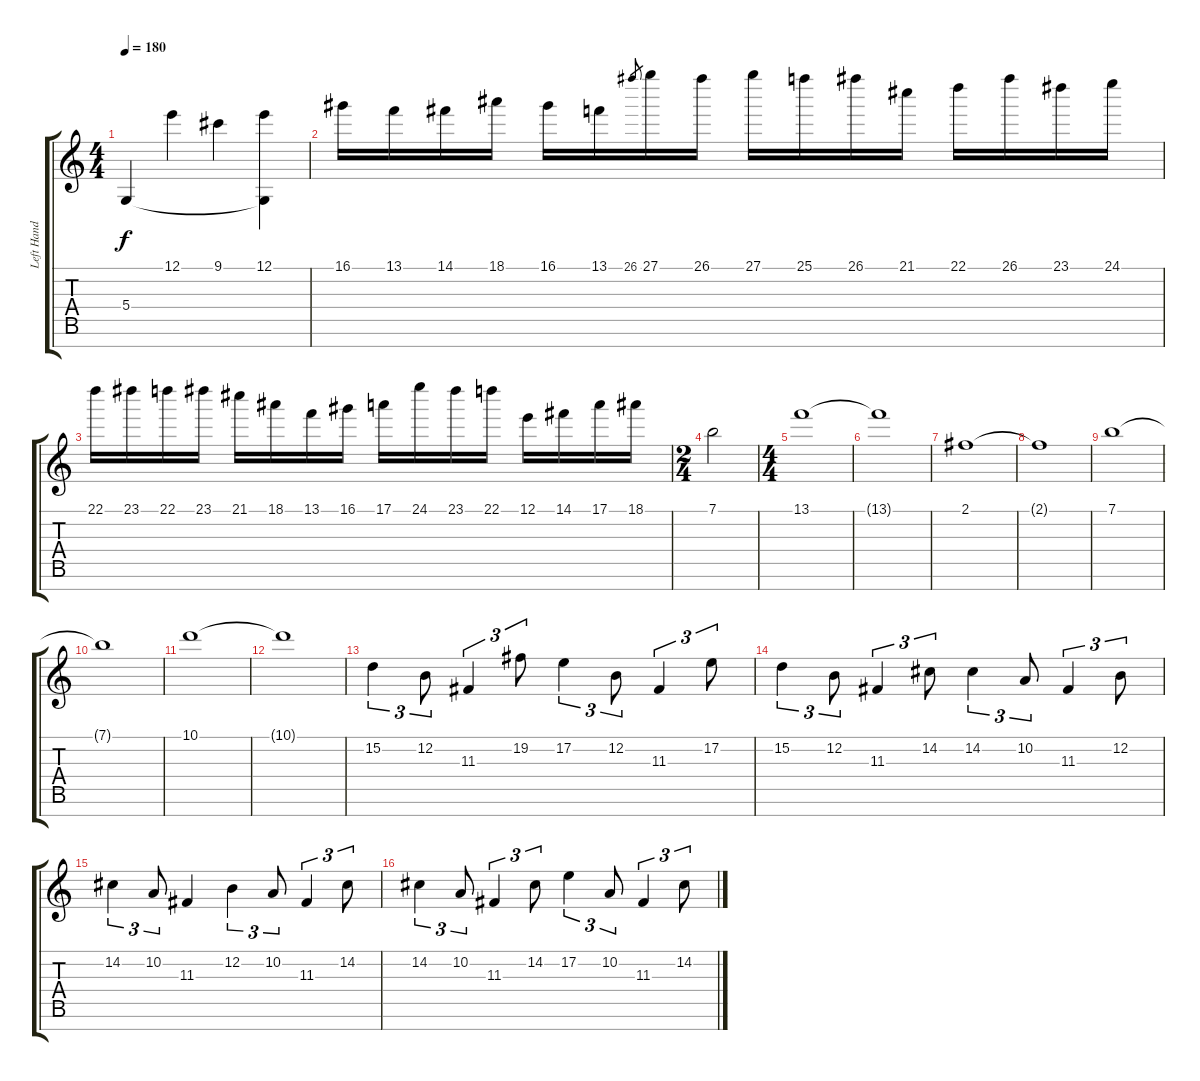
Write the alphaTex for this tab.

\track ("Left Hand - Solo" "Left Hand ") {instrument acousticgrandpiano}
\staff {score tabs}
\tuning (E5 B3 G3 D3 A2 E2 B1) {hide}
\ts (4 4)
\tempo 180
\clef g2
\ks c
5.4.4{dy f} 12.1.4 9.1.4 (12.1 5.4{t}).4 |
16.1.16{instrument lead2sawtooth} 13.1.16 14.1.16 18.1.16 16.1.16 13.1.16 26.1.8{gr} 27.1.16 26.1.16 27.1.16 25.1.16 26.1.16 21.1.16 22.1.16 26.1.16 23.1.16 24.1.16 |
22.1.16 23.1.16 22.1.16 23.1.16 21.1.16 18.1.16 13.1.16 16.1.16 17.1.16 24.1.16 23.1.16 22.1.16 12.1.16 14.1.16 17.1.16 18.1.16 |
\ts (2 4)
7.1.2 |
\ts (4 4)
13.1.1{volume 9 instrument acousticgrandpiano} |
13.1{t}.1 |
2.1.1 |
2.1{t}.1 |
7.1.1 |
7.1{t}.1 |
10.1.1 |
10.1{t}.1 |
15.2.4{tu (3 2) volume 10 instrument acousticgrandpiano} 12.2.8{tu (3 2)} 11.3.4{tu (3 2)} 19.2.8{tu (3 2)} 17.2.4{tu (3 2)} 12.2.8{tu (3 2)} 11.3.4{tu (3 2)} 17.2.8{tu (3 2)} |
15.2.4{tu (3 2)} 12.2.8{tu (3 2)} 11.3.4{tu (3 2)} 14.2.8{tu (3 2)} 14.2.4{tu (3 2)} 10.2.8{tu (3 2)} 11.3.4{tu (3 2)} 12.2.8{tu (3 2)} |
14.2.4{tu (3 2)} 10.2.8{tu (3 2)} 11.3.4 12.2.4{tu (3 2)} 10.2.8{tu (3 2)} 11.3.4{tu (3 2)} 14.2.8{tu (3 2)} |
14.2.4{tu (3 2)} 10.2.8{tu (3 2)} 11.3.4{tu (3 2)} 14.2.8{tu (3 2)} 17.2.4{tu (3 2)} 10.2.8{tu (3 2)} 11.3.4{tu (3 2)} 14.2.8{tu (3 2)}
